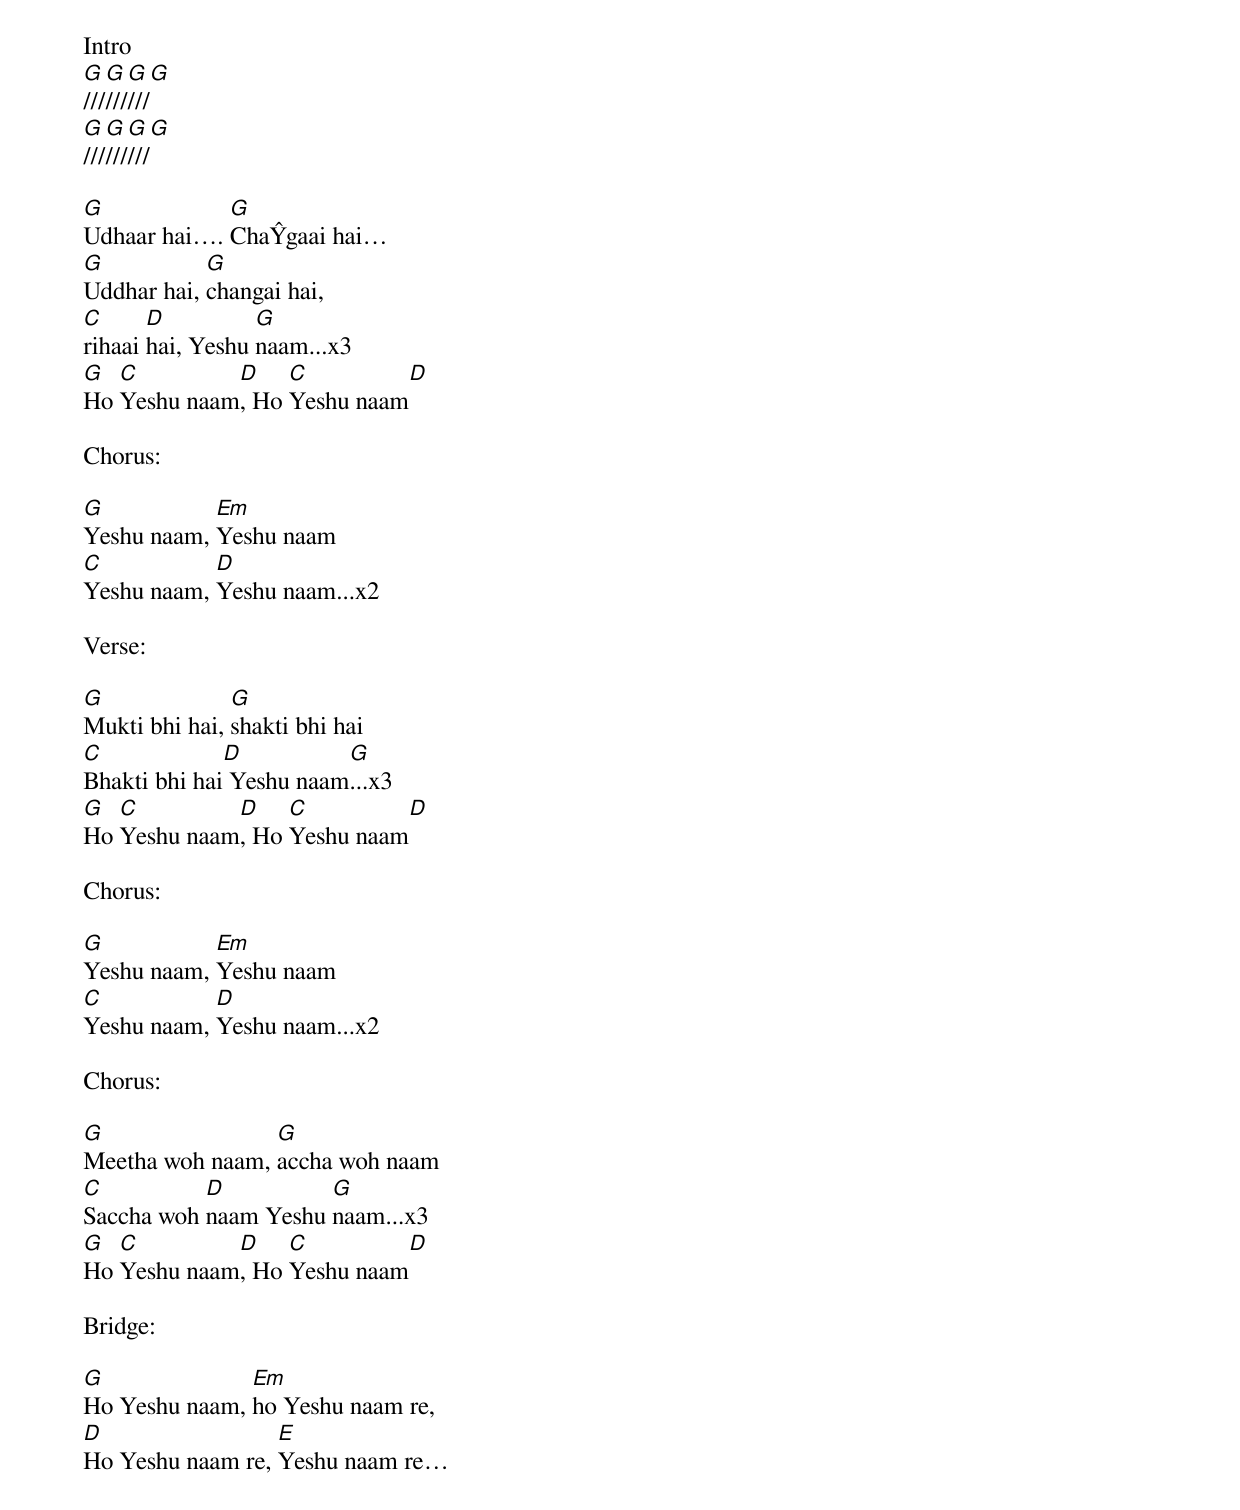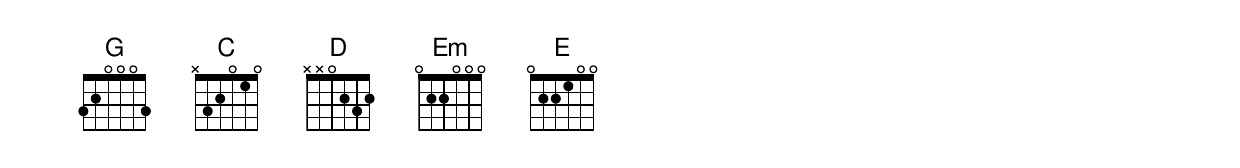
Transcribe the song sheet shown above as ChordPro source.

Intro
[G]///[G]///[G]///[G]
[G]///[G]///[G]///[G]

[G]Udhaar hai…. [G]ChaŶgaai hai…
[G]Uddhar hai, [G]changai hai,
[C]rihaai [D]hai, Yeshu [G]naam...x3
[G]Ho [C]Yeshu naam[D], Ho [C]Yeshu naam[D]

Chorus:

[G]Yeshu naam, [Em]Yeshu naam
[C]Yeshu naam, [D]Yeshu naam...x2

Verse:

[G]Mukti bhi hai, [G]shakti bhi hai
[C]Bhakti bhi hai[D] Yeshu naam[G]...x3
[G]Ho [C]Yeshu naam[D], Ho [C]Yeshu naam[D]

Chorus:

[G]Yeshu naam, [Em]Yeshu naam
[C]Yeshu naam, [D]Yeshu naam...x2

Chorus:

[G]Meetha woh naam, [G]accha woh naam
[C]Saccha woh [D]naam Yeshu [G]naam...x3
[G]Ho [C]Yeshu naam[D], Ho [C]Yeshu naam[D]

Bridge:

[G]Ho Yeshu naam, [Em]ho Yeshu naam re,
[D]Ho Yeshu naam re, [E]Yeshu naam re…
